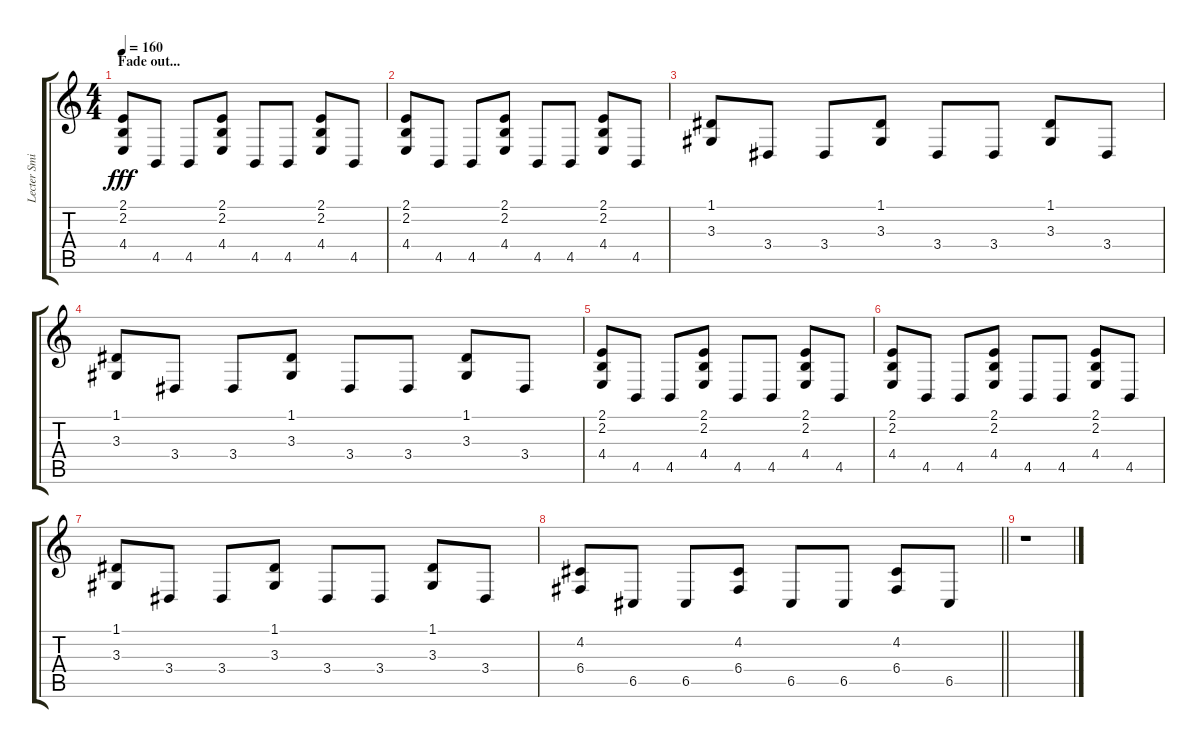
\track ("Lecter Smith" "Lecter Smi") {instrument synthbrass1}
\staff {score tabs}
\tuning (D4 A3 F3 C3 G2 D2) {hide}
\ts (4 4)
\section ("" "Fade out...")
\tempo 160
\clef g2
\ks c
(2.1 2.2 4.4).8{dy fff volume 14 instrument churchorgan} 4.5.8 4.5.8 (2.1 2.2 4.4).8 4.5.8 4.5.8 (2.1 2.2 4.4).8 4.5.8 |
(2.1 2.2 4.4).8 4.5.8 4.5.8 (2.1 2.2 4.4).8 4.5.8 4.5.8 (2.1 2.2 4.4).8 4.5.8 |
(1.1 3.3).8 3.4.8 3.4.8 (1.1 3.3).8 3.4.8 3.4.8 (1.1 3.3).8 3.4.8 |
(1.1 3.3).8 3.4.8 3.4.8 (1.1 3.3).8 3.4.8 3.4.8 (1.1 3.3).8 3.4.8 |
(2.1 2.2 4.4).8 4.5.8 4.5.8 (2.1 2.2 4.4).8 4.5.8 4.5.8 (2.1 2.2 4.4).8 4.5.8 |
(2.1 2.2 4.4).8 4.5.8 4.5.8 (2.1 2.2 4.4).8 4.5.8 4.5.8 (2.1 2.2 4.4).8 4.5.8 |
(1.1 3.3).8 3.4.8 3.4.8 (1.1 3.3).8 3.4.8 3.4.8 (1.1 3.3).8 3.4.8 |
\barLineRight lightlight
(4.2 6.4).8 6.5.8 6.5.8 (4.2 6.4).8 6.5.8 6.5.8 (4.2 6.4).8 6.5.8 |
r.1
